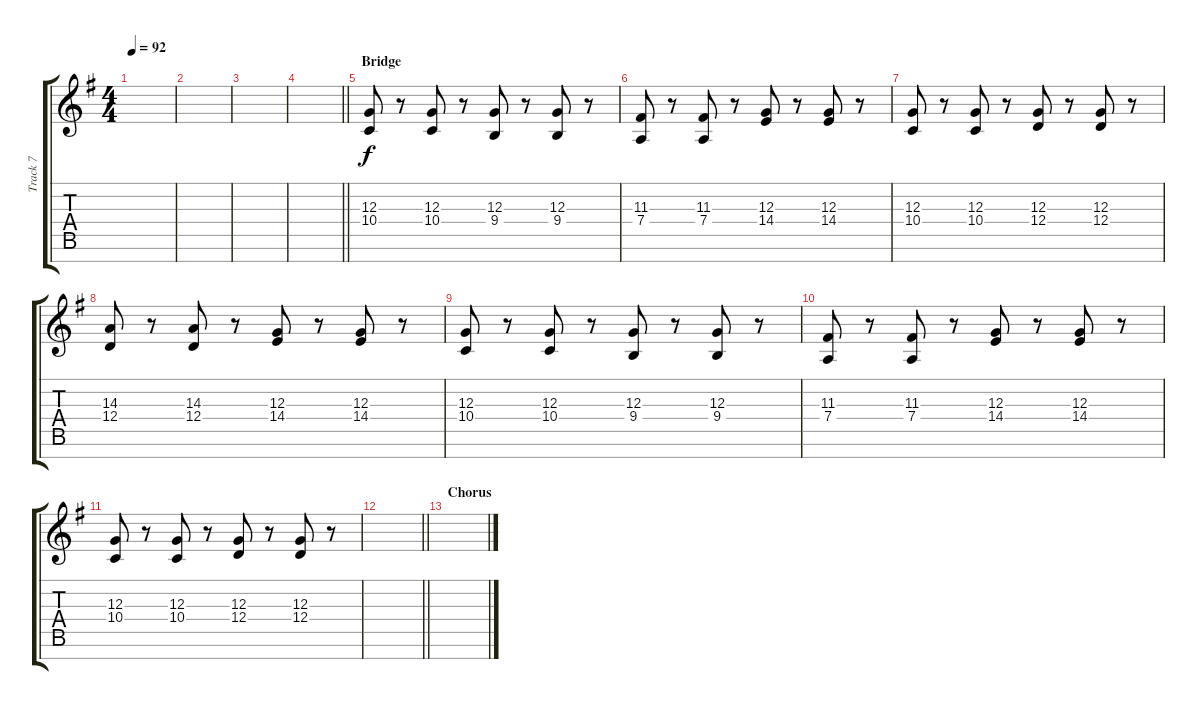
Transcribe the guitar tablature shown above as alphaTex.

\track ("Track 7" "Track 7") {instrument violin}
\staff {score tabs}
\tuning (E4 B3 G3 D3 A2 E2 B1) {hide}
\ts (4 4)
\tempo 92
\clef g2
\ks g
|
|
|
\barLineRight lightlight
|
\section ("" "Bridge")
(12.3 10.4).8 r.8 (12.3 10.4).8 r.8 (12.3 9.4).8 r.8 (12.3 9.4).8 r.8 |
(11.3 7.4).8 r.8 (11.3 7.4).8 r.8 (12.3 14.4).8 r.8 (12.3 14.4).8 r.8 |
(12.3 10.4).8 r.8 (12.3 10.4).8 r.8 (12.3 12.4).8 r.8 (12.3 12.4).8 r.8 |
(14.3 12.4).8 r.8 (14.3 12.4).8 r.8 (12.3 14.4).8 r.8 (12.3 14.4).8 r.8 |
(12.3 10.4).8 r.8 (12.3 10.4).8 r.8 (12.3 9.4).8 r.8 (12.3 9.4).8 r.8 |
(11.3 7.4).8 r.8 (11.3 7.4).8 r.8 (12.3 14.4).8 r.8 (12.3 14.4).8 r.8 |
(12.3 10.4).8 r.8 (12.3 10.4).8 r.8 (12.3 12.4).8 r.8 (12.3 12.4).8 r.8 |
\barLineRight lightlight
|
\section ("" "Chorus")
